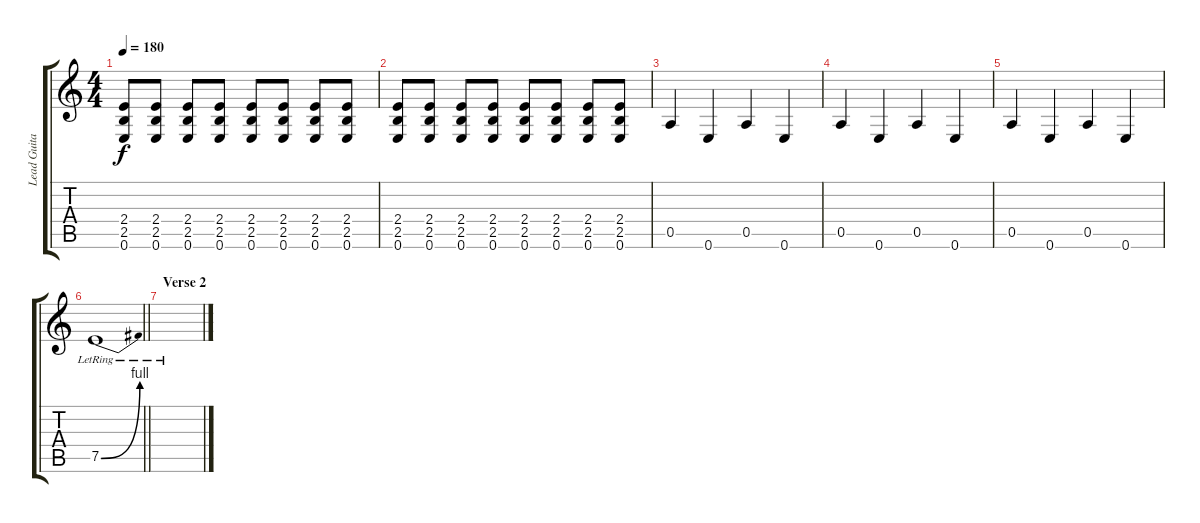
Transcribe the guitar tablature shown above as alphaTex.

\track ("Lead Guitar" "Lead Guita") {instrument overdrivenguitar}
\staff {score tabs}
\tuning (E4 B3 G3 D3 A2 E2) {hide}
\ts (4 4)
\tempo 180
\clef g2
\ks c
(2.4 2.5 0.6).8{dy f} (2.4 2.5 0.6).8 (2.4 2.5 0.6).8 (2.4 2.5 0.6).8 (2.4 2.5 0.6).8 (2.4 2.5 0.6).8 (2.4 2.5 0.6).8 (2.4 2.5 0.6).8 |
(2.4 2.5 0.6).8 (2.4 2.5 0.6).8 (2.4 2.5 0.6).8 (2.4 2.5 0.6).8 (2.4 2.5 0.6).8 (2.4 2.5 0.6).8 (2.4 2.5 0.6).8 (2.4 2.5 0.6).8 |
0.5.4 0.6.4 0.5.4 0.6.4 |
0.5.4 0.6.4 0.5.4 0.6.4 |
0.5.4 0.6.4 0.5.4 0.6.4 |
\barLineRight lightlight
7.5{be (bend 0 0 60 4) lr}.1 |
\section ("" "Verse 2")
